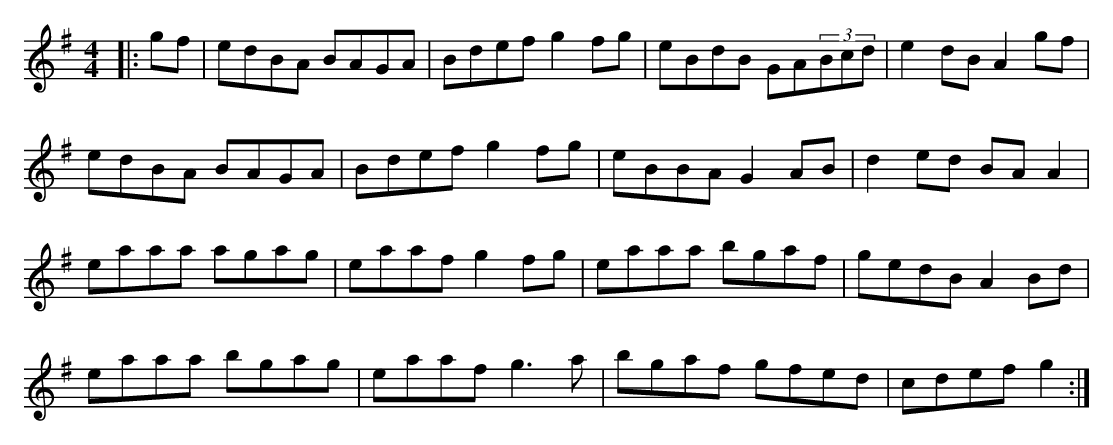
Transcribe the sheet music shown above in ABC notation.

X:1
M:4/4
K:G
|:gf|edBA BAGA|Bdef g2 fg|eBdB GA(3Bcd|e2 dB A2gf|
edBA BAGA|Bdef g2 fg|eBBA G2 AB|d2 ed BA A2|
eaaa agag|eaaf g2 fg|eaaa bgaf|gedB A2 Bd|
eaaa bgag|eaaf g3a|bgaf gfed|cdef g2:|
